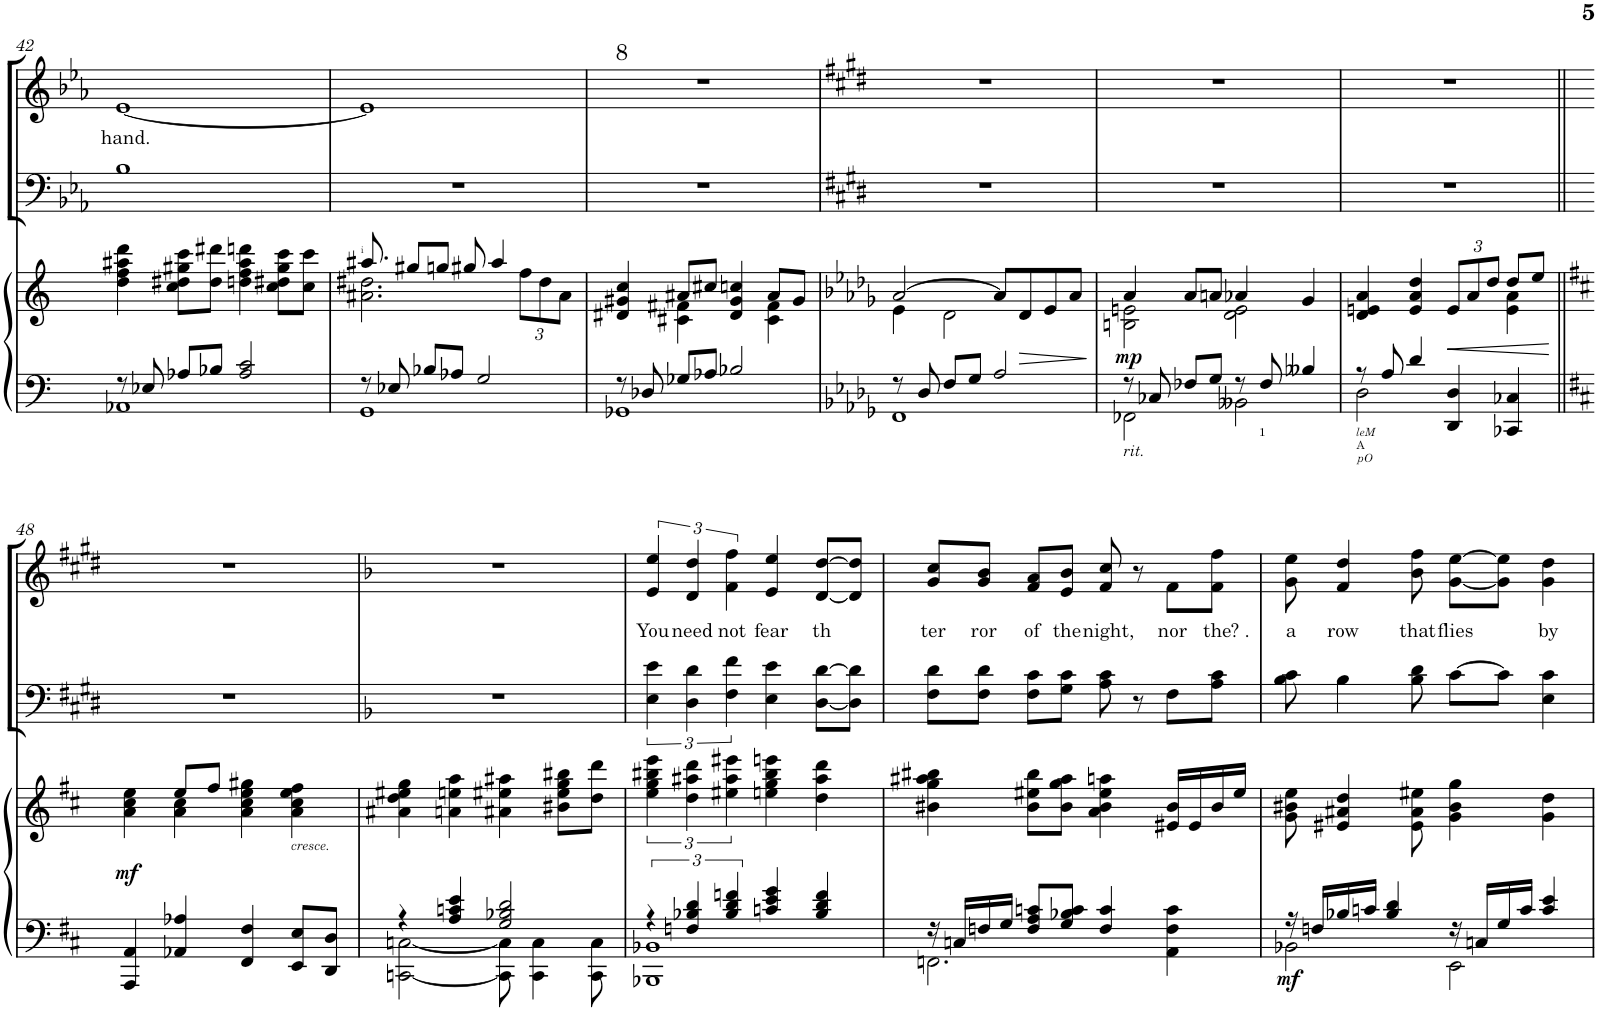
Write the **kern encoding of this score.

**kern	**kern	**dynam	**kern	**kern	**text
*part3	*part3	*part3	*part2	*part1	*part1
*staff4	*staff3	*staff3/4	*staff2	*staff1	*staff1
*I"Midi_1	*	*	*I"Midi_1	*I"Midi_1	*
!!LO:PB:g=z
*clefF4	*clefG2	*	*clefF4	*clefG2	*
*k[]	*k[]	*	*k[b-e-a-]	*k[b-e-a-]	*
*C:	*C:	*	*E-:	*E-:	*
*M4/4	*M4/4	*	*M4/4	*M4/4	*
=42	=42	=42	=42	=42	=42
*^	*	*	*	*	*
!	!	!	!	!	!	!LO:LY:b
8r	1AA-X	4dd\ 4ff\ 4aa#X\ 4ddd\	.	1B-	[1e-	hand.
8E-X/	.	.	.	.	.	.
8A-X/L	.	8cc\ 8dd#X\ 8gg#X\ 8ccc\L	.	.	.	.
8B-X/J	.	8dd#\ 8ddd#X\J	.	.	.	.
2A-/ 2c/	.	4ddn\ 4ff\ 4aa#\ 4dddn\	.	.	.	.
.	.	8cc\ 8dd#X\ 8gg#\ 8ccc\L	.	.	.	.
.	.	8cc\ 8ccc\J	.	.	.	.
=43	=43	=43	=43	=43	=43	=43
*	*	*^	*	*	*	*
!	!	!LO:TX:a:t=i	!	!	!	!	!
8r	1GG	8.aa#X/	2.a#X\ 2.dd#X\	.	1r	1e-]	.
8E-X/	.	.	.	.	.	.	.
.	.	8gg#X/L	.	.	.	.	.
8B-X/L	.	.	.	.	.	.	.
.	.	8ggn/J	.	.	.	.	.
8A-X/J	.	.	.	.	.	.	.
.	.	8gg#X/	.	.	.	.	.
2G/	.	.	.	.	.	.	.
.	.	4aa#/	.	.	.	.	.
*	*	*	*Xbrackettup	*	*	*	*
.	.	.	12ff\L	.	.	.	.
.	.	8ryy	.	.	.	.	.
.	.	.	12dd#\	.	.	.	.
.	.	.	12a#\J	.	.	.	.
.	.	16ryy	.	.	.	.	.
=44	=44	=44	=44	=44	=44	=44	=44
!	!	!	!	!	!	!LO:TX:a:t=8	!
8r	1GG-X	4d#X/ 4g#X/ 4cc/	4ryy	.	1r	1r	.
8D-X/	.	.	.	.	.	.	.
8G-X/L	.	8a#X/L	4c#X\ 4f#X\	.	.	.	.
8A-X/J	.	8cc#X/J	.	.	.	.	.
2B-X/	.	4d#/ 4g#/ 4ccn/	4ryy	.	.	.	.
.	.	8a#/L	4c#\ 4f#\	.	.	.	.
.	.	8g#/J	.	.	.	.	.
=45	=45	=45	=45	=45	=45	=45	=45
*k[b-e-a-d-g-]	*	*k[b-e-a-d-g-]	*	*	*k[f#c#g#d#]	*k[f#c#g#d#]	*
*D-:	*	*D-:	*	*	*E:	*E:	*
8r	1FF	[2a-/	4e-\	.	1r	1r	.
8D-/	.	.	.	.	.	.	.
8F/L	.	.	2d-\	.	.	.	.
8G-/J	.	.	.	.	.	.	.
2A-/	.	8a-/L]	.	.	.	.	.
!	!	!	!	!LO:HP:b	!	!	!
.	.	8d-/	.	>	.	.	.
.	.	8e-/	4ryy	.	.	.	.
.	.	8a-/J	.	.	.	.	.
=46	=46	=46	=46	=46	=46	=46	=46
!LO:TX:b:i:t=rit.	!	!	!	!	!	!	!
!	!	!	!	!LO:DY:b	!	!	!
8r	2FF-X\	4a-/	2Bn\ 2en\	mp	1r	1r	.
8C-X/	.	.	.	.	.	.	.
8F-X/L	.	8a-/L	.	.	.	.	.
8G-/J	.	8an/J	.	.	.	.	.
8r	2BB--X\	4a-X/	2d-\ 2e\	.	.	.	.
!LO:TX:b:t=1	!	!	!	!	!	!	!
8F-/	.	.	.	.	.	.	.
4B--X/	.	4g-/	.	.	.	.	.
=47	=47	=47	=47	=47	=47	=47	=47
!LO:TX:b:i:t=leM	!	!	!	!	!	!	!
!LO:TX:b:t=A	!	!	!	!	!	!	!
!LO:TX:b:i:t=pO	!	!	!	!	!	!	!
8r	2D-\	4d-/ 4en/ 4a-/	2ryy	.	1r	1r	.
8A-/	.	.	.	.	.	.	.
4d-/	.	4e/ 4a-/ 4dd-/	.	.	.	.	.
4DD-/ 4D-/	2ryy	12e/L	4ryy	.	.	.	.
.	.	12a-/	.	.	.	.	.
.	.	12dd-/J	.	.	.	.	.
4CC-X/ 4C-X/	.	8dd-/L	4e\ 4a-\	.	.	.	.
.	.	8ee-/J	.	.	.	.	.
*v	*v	*	*	*	*	*	*
*	*v	*v	*	*	*	*
.	.	]	.	.	.
!!LO:LB:g=z
=48||	=48||	=48||	=48||	=48||	=48||
*k[f#c#]	*k[f#c#]	*	*	*	*
*D:	*D:	*	*	*	*
*	*^	*	*	*	*
!	!	!	!LO:DY:b	!	!	!
4AAA/ 4AA/	4a\ 4cc#\ 4ee\	4ryy	mf	1r	1r	.
4AA-X/ 4A-X/	8ee/L	4a\ 4cc#\	.	.	.	.
.	8ff#/J	.	.	.	.	.
4FF#/ 4F#/	4a\ 4cc#\ 4ee\ 4gg#X\	2ryy	.	.	.	.
!	!LO:TX:b:i:t=cresce.	!	!	!	!	!
8EE/ 8E/L	4a\ 4cc#\ 4ee\ 4ff#\	.	.	.	.	.
8DD/ 8D/J	.	.	.	.	.	.
*	*v	*v	*	*	*	*
=49	=49	=49	=49	=49	=49
*	*	*	*k[b-]	*k[b-]	*
*	*	*	*F:	*F:	*
*^	*	*	*	*	*
4r	[2CCn\ [2Cn\	4a#X\ 4dd\ 4ee#X\ 4gg\	.	1r	1r	.
4A/ 4cn/ 4e/	.	4an\ 4een\ 4aa\	.	.	.	.
2G/ 2B-X/ 2d/	8CC\] 8C\]	4a#X\ 4ee#X\ 4aa#X\	.	.	.	.
.	4CC\ 4C\	.	.	.	.	.
.	.	8b#X\ 8ee#\ 8gg\ 8bb#X\L	.	.	.	.
.	8CC\ 8C\	8dd\ 8ddd\J	.	.	.	.
=50	=50	=50	=50	=50	=50	=50
*	*	*brackettup	*	*	*	*
!	!	!	!	!	!	!LO:LY:b
6r	1BBB-X 1BB-X	6ee\ 6gg\ 6bb#X\ 6eee\	.	6E\ 6e\	6e/ 6ee/	You
!	!	!	!	!	!	!LO:LY:b
6Fn/ 6B-X/ 6d/	.	6dd\ 6aa#X\ 6ddd\	.	6D\ 6d\	6d/ 6dd/	need
!	!	!	!	!	!	!LO:LY:b
6B-/ 6d/ 6fn/	.	6ee#X\ 6aa#\ 6eee#X\	.	6F\ 6f\	6f\ 6ff\	not
!	!	!	!	!	!	!LO:LY:b
4cn/ 4e/ 4g/	.	4een\ 4gg\ 4bb#\ 4eeen\	.	4E\ 4e\	4e/ 4ee/	fear
!	!	!	!	!	!	!LO:LY:b
4B-/ 4d/ 4f/	.	4dd\ 4aa#\ 4ddd\	.	[8D\ [8d\L	[8d/ [8dd/L	th
.	.	.	.	8D\] 8d\]J	8d/] 8dd/]J	.
=51	=51	=51	=51	=51	=51	=51
!	!	!	!	!	!	!LO:LY:b
16r	2.FFn\	4b#X\ 4gg\ 4aa#X\ 4bb#X\	.	8F\ 8d\L	8g/ 8cc/L	ter
16Cn/LL	.	.	.	.	.	.
!	!	!	!	!	!	!LO:LY:b
16Fn/	.	.	.	8F\ 8d\J	8g/ 8b-/J	ror
16G/JJ	.	.	.	.	.	.
!	!	!	!	!	!	!LO:LY:b
8F/ 8A/ 8cn/L	.	8b#\ 8ee#X\ 8bb#\L	.	8F\ 8c\L	8f/ 8a/L	of
!	!	!	!	!	!	!LO:LY:b
8G/ 8B-X/ 8c/J	.	8b#\ 8gg\ 8aa#\J	.	8G\ 8c\J	8e/ 8b-/J	the
!	!	!	!	!	!	!LO:LY:b
4F/ 4c/	.	4a\ 4b#\ 4ee#\ 4aan\	.	8A\ 8c\	8f/ 8cc/	night,
.	.	.	.	8r	8r	.
!	!	!	!	!	!	!LO:LY:b
4AA\ 4F\ 4c\	4ryy	16e#X/ 16b#/LL	.	8F\L	8f\L	nor
.	.	16e#/	.	.	.	.
!	!	!	!	!	!	!LO:LY:b
.	.	16b#/	.	8A\ 8c\J	8f\ 8ff\J	the? .
.	.	16ee#/JJ	.	.	.	.
=52	=52	=52	=52	=52	=52	=52
!	!	!	!LO:DY:b=2	!	!	!LO:LY:b
16r	2BB-X\	8g\ 8b#X\ 8ee\	mf	8B-\ 8c\	8g\ 8ee\	a
16Fn/LL	.	.	.	.	.	.
!	!	!	!	!	!	!LO:LY:b
16B-X/	.	4e#X/ 4a#X/ 4dd/	.	4B-\	4f/ 4dd/	row
16cn/JJ	.	.	.	.	.	.
4B-/ 4d/	.	.	.	.	.	.
!	!	!	!	!	!	!LO:LY:b
.	.	8e#\ 8a#\ 8ee#X\	.	8B-\ 8d\	8b-\ 8ff\	that
!	!	!	!	!	!	!LO:LY:b
16r	2EE\	4g\ 4b#\ 4gg\	.	[8c\L	[8g\ [8ee\L	flies
16Cn/LL	.	.	.	.	.	.
16G/	.	.	.	8c\J]	8g\] 8ee\]J	.
16c/JJ	.	.	.	.	.	.
!	!	!	!	!	!	!LO:LY:b
4c/ 4e/	.	4g\ 4dd\	.	4E\ 4c\	4g\ 4dd\	by
*v	*v	*	*	*	*	*
=	=	=	=	=	=
*-	*-	*-	*-	*-	*-
